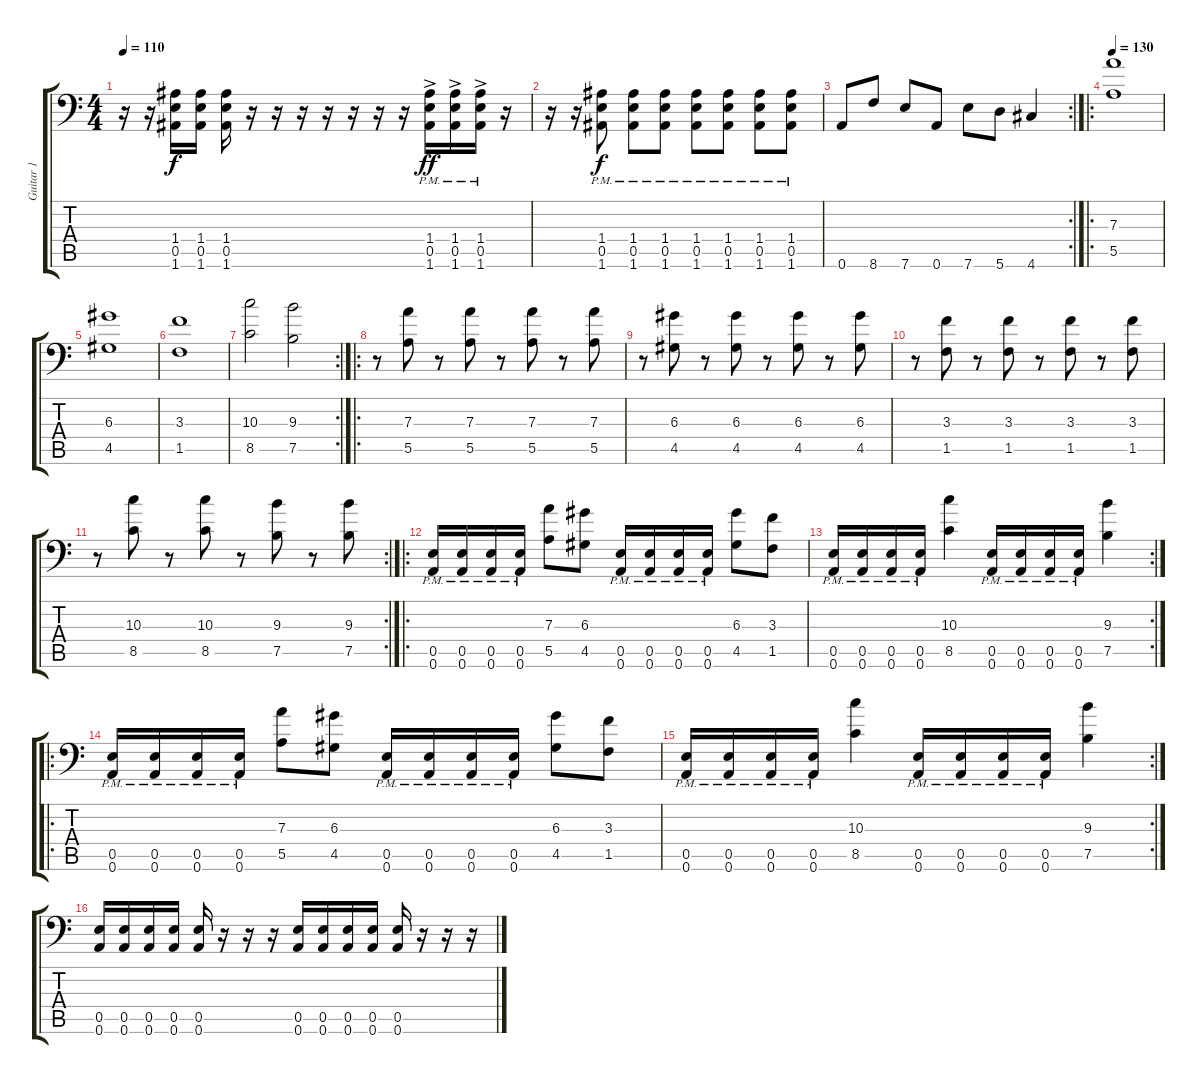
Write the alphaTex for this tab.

\track ("Guitar 1" "Guitar 1") {instrument overdrivenguitar}
\staff {score tabs}
\tuning (B3 Gb3 D3 A2 E2 A1) {hide}
\ts (4 4)
\tempo 110
\clef f4
\ks c
r.16{dy f} r.16 (1.4 0.5 1.6).16 (1.4 0.5 1.6).16 (1.4 0.5 1.6).16 r.16 r.16 r.16 r.16 r.16 r.16 r.16 (1.4{ac pm} 0.5{ac pm} 1.6{ac pm}).16{dy ff} (1.4{ac pm} 0.5{ac pm} 1.6{ac pm}).16 (1.4{ac pm} 0.5{ac pm} 1.6{ac pm}).16 r.16 |
r.16 r.16 (1.4{pm} 0.5{pm} 1.6{pm}).8{dy f} (1.4{pm} 0.5{pm} 1.6{pm}).8 (1.4{pm} 0.5{pm} 1.6{pm}).8 (1.4{pm} 0.5{pm} 1.6{pm}).8 (1.4{pm} 0.5{pm} 1.6{pm}).8 (1.4{pm} 0.5{pm} 1.6{pm}).8 (1.4{pm} 0.5{pm} 1.6{pm}).8 |
\rc 2
0.6.8 8.6.8 7.6.8 0.6.8 7.6.8 5.6.8 4.6.4 |
\ro
\tempo 130
(7.3 5.5).1 |
(6.3 4.5).1 |
(3.3 1.5).1 |
\rc 2
(10.3 8.5).2 (9.3 7.5).2 |
\ro
r.8 (7.3 5.5).8 r.8 (7.3 5.5).8 r.8 (7.3 5.5).8 r.8 (7.3 5.5).8 |
r.8 (6.3 4.5).8 r.8 (6.3 4.5).8 r.8 (6.3 4.5).8 r.8 (6.3 4.5).8 |
r.8 (3.3 1.5).8 r.8 (3.3 1.5).8 r.8 (3.3 1.5).8 r.8 (3.3 1.5).8 |
\rc 2
r.8 (10.3 8.5).8 r.8 (10.3 8.5).8 r.8 (9.3 7.5).8 r.8 (9.3 7.5).8 |
\ro
(0.5{pm} 0.6{pm}).16 (0.5{pm} 0.6).16 (0.5{pm} 0.6{pm}).16 (0.5{pm} 0.6{pm}).16 (7.3 5.5).8 (6.3 4.5).8 (0.5{pm} 0.6{pm}).16 (0.5{pm} 0.6{pm}).16 (0.5{pm} 0.6{pm}).16 (0.5{pm} 0.6{pm}).16 (6.3 4.5).8 (3.3 1.5).8 |
\rc 2
(0.5{pm} 0.6{pm}).16 (0.5{pm} 0.6{pm}).16 (0.5{pm} 0.6{pm}).16 (0.5{pm} 0.6{pm}).16 (10.3 8.5).4 (0.5{pm} 0.6{pm}).16 (0.5{pm} 0.6{pm}).16 (0.5{pm} 0.6{pm}).16 (0.5{pm} 0.6{pm}).16 (9.3 7.5).4 |
\ro
(0.5{pm} 0.6{pm}).16 (0.5{pm} 0.6).16 (0.5{pm} 0.6{pm}).16 (0.5{pm} 0.6{pm}).16 (7.3 5.5).8 (6.3 4.5).8 (0.5{pm} 0.6{pm}).16 (0.5{pm} 0.6{pm}).16 (0.5{pm} 0.6{pm}).16 (0.5{pm} 0.6{pm}).16 (6.3 4.5).8 (3.3 1.5).8 |
\rc 2
(0.5{pm} 0.6{pm}).16 (0.5{pm} 0.6{pm}).16 (0.5{pm} 0.6{pm}).16 (0.5{pm} 0.6{pm}).16 (10.3 8.5).4 (0.5{pm} 0.6{pm}).16 (0.5{pm} 0.6{pm}).16 (0.5{pm} 0.6{pm}).16 (0.5{pm} 0.6{pm}).16 (9.3 7.5).4 |
(0.5 0.6).16 (0.5 0.6).16 (0.5 0.6).16 (0.5 0.6).16 (0.5 0.6).16 r.16 r.16 r.16 (0.5 0.6).16 (0.5 0.6).16 (0.5 0.6).16 (0.5 0.6).16 (0.5 0.6).16 r.16 r.16 r.16
